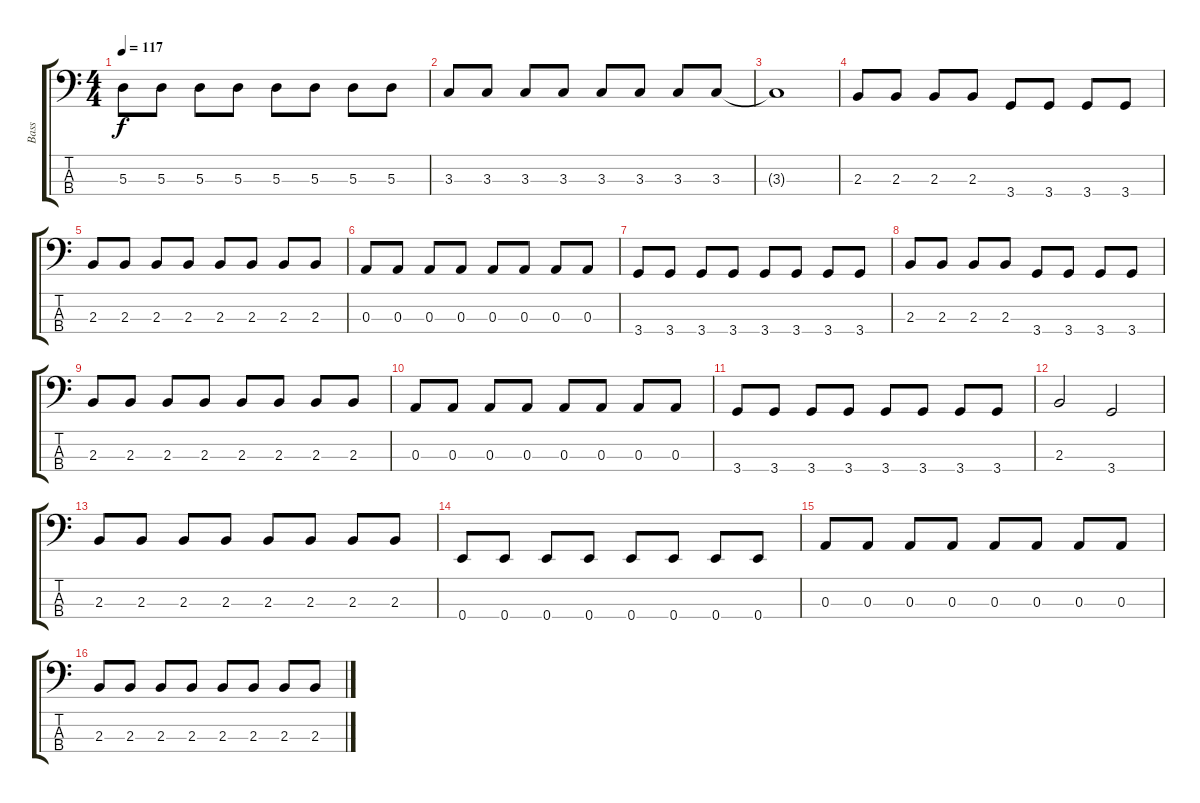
\track ("Bass" "Bass") {instrument electricbassfinger}
\staff {score tabs}
\tuning (G2 D2 A1 E1) {hide}
\ts (4 4)
\tempo 117
\clef f4
\ks c
5.3.8{dy f} 5.3.8 5.3.8 5.3.8 5.3.8 5.3.8 5.3.8 5.3.8 |
3.3.8 3.3.8 3.3.8 3.3.8 3.3.8 3.3.8 3.3.8 3.3.8 |
3.3{t}.1 |
2.3.8 2.3.8 2.3.8 2.3.8 3.4.8 3.4.8 3.4.8 3.4.8 |
2.3.8 2.3.8 2.3.8 2.3.8 2.3.8 2.3.8 2.3.8 2.3.8 |
0.3.8 0.3.8 0.3.8 0.3.8 0.3.8 0.3.8 0.3.8 0.3.8 |
3.4.8 3.4.8 3.4.8 3.4.8 3.4.8 3.4.8 3.4.8 3.4.8 |
2.3.8 2.3.8 2.3.8 2.3.8 3.4.8 3.4.8 3.4.8 3.4.8 |
2.3.8 2.3.8 2.3.8 2.3.8 2.3.8 2.3.8 2.3.8 2.3.8 |
0.3.8 0.3.8 0.3.8 0.3.8 0.3.8 0.3.8 0.3.8 0.3.8 |
3.4.8 3.4.8 3.4.8 3.4.8 3.4.8 3.4.8 3.4.8 3.4.8 |
2.3.2 3.4.2 |
2.3.8 2.3.8 2.3.8 2.3.8 2.3.8 2.3.8 2.3.8 2.3.8 |
0.4.8 0.4.8 0.4.8 0.4.8 0.4.8 0.4.8 0.4.8 0.4.8 |
0.3.8 0.3.8 0.3.8 0.3.8 0.3.8 0.3.8 0.3.8 0.3.8 |
2.3.8 2.3.8 2.3.8 2.3.8 2.3.8 2.3.8 2.3.8 2.3.8
